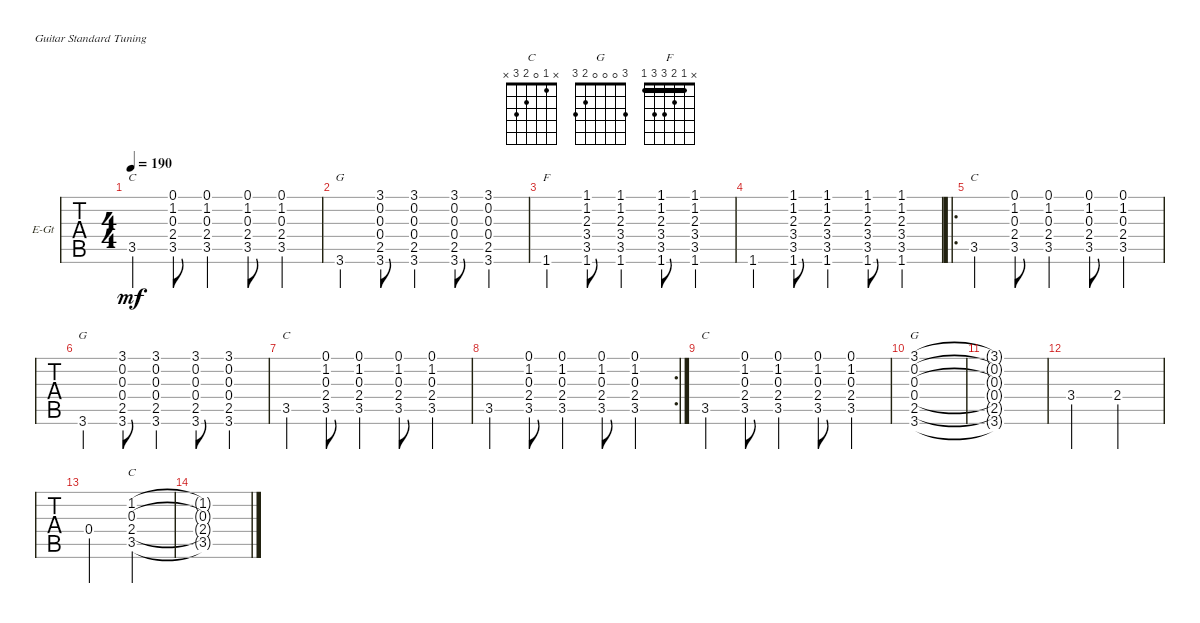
\defaultSystemsLayout 4
\bracketExtendMode groupsimilarinstruments
\firstSystemTrackNameOrientation horizontal
\otherSystemsTrackNameOrientation horizontal
\track ("Guitar" "E-Gt") {instrument electricguitarclean}
\staff {tabs}
\tuning (E4 B3 G3 D3 A2 E2)
\chord ("C" 0 1 0 2 3 x)
\chord ("G" 3 0 0 0 2 3)
\chord ("F" x 1 2 3 3 1) {barre 1}
\chord ("C" x 1 0 2 3 x)
\ts (4 4)
\tempo 190
\clef g2
\ks c
3.5.4{ch "C" dy mf} (3.5 2.4 0.3 1.2 0.1).8 (3.5 2.4 0.3 1.2 0.1).4 (3.5 2.4 0.3 1.2 0.1).8 (3.5 2.4 0.3 1.2 0.1).4 |
3.6.4{ch "G"} (3.6 2.5 0.4 0.3 0.2 3.1).8 (3.6 2.5 0.4 0.3 0.2 3.1).4 (3.6 2.5 0.4 0.3 0.2 3.1).8 (3.6 2.5 0.4 0.3 0.2 3.1).4 |
1.6.4{ch "F"} (1.6 3.5 3.4 2.3 1.2 1.1).8 (1.6 3.5 3.4 2.3 1.2 1.1).4 (1.6 3.5 3.4 2.3 1.2 1.1).8 (1.6 3.5 3.4 2.3 1.2 1.1).4 |
1.6.4 (1.6 3.5 3.4 2.3 1.2 1.1).8 (1.6 3.5 3.4 2.3 1.2 1.1).4 (1.6 3.5 3.4 2.3 1.2 1.1).8 (1.6 3.5 3.4 2.3 1.2 1.1).4 |
\ro
3.5.4{ch "C"} (3.5 2.4 0.3 1.2 0.1).8 (3.5 2.4 0.3 1.2 0.1).4 (3.5 2.4 0.3 1.2 0.1).8 (3.5 2.4 0.3 1.2 0.1).4 |
3.6.4{ch "G"} (3.6 2.5 0.4 0.3 0.2 3.1).8 (3.6 2.5 0.4 0.3 0.2 3.1).4 (3.6 2.5 0.4 0.3 0.2 3.1).8 (3.6 2.5 0.4 0.3 0.2 3.1).4 |
3.5.4{ch "C"} (3.5 2.4 0.3 1.2 0.1).8 (3.5 2.4 0.3 1.2 0.1).4 (3.5 2.4 0.3 1.2 0.1).8 (3.5 2.4 0.3 1.2 0.1).4 |
\rc 2
3.5.4 (3.5 2.4 0.3 1.2 0.1).8 (3.5 2.4 0.3 1.2 0.1).4 (3.5 2.4 0.3 1.2 0.1).8 (3.5 2.4 0.3 1.2 0.1).4 |
3.5.4{ch "C"} (3.5 2.4 0.3 1.2 0.1).8 (3.5 2.4 0.3 1.2 0.1).4 (3.5 2.4 0.3 1.2 0.1).8 (3.5 2.4 0.3 1.2 0.1).4 |
(3.6 2.5 0.4 0.3 0.2 3.1).1{ch "G"} |
(3.6{t} 2.5{t} 0.4{t} 0.3{t} 0.2{t} 3.1{t}).1 |
3.4.2 2.4.2 |
0.4.2 (3.5 2.4 0.3 1.2).2{ch "C"} |
(3.5{t} 2.4{t} 0.3{t} 1.2{t}).1
